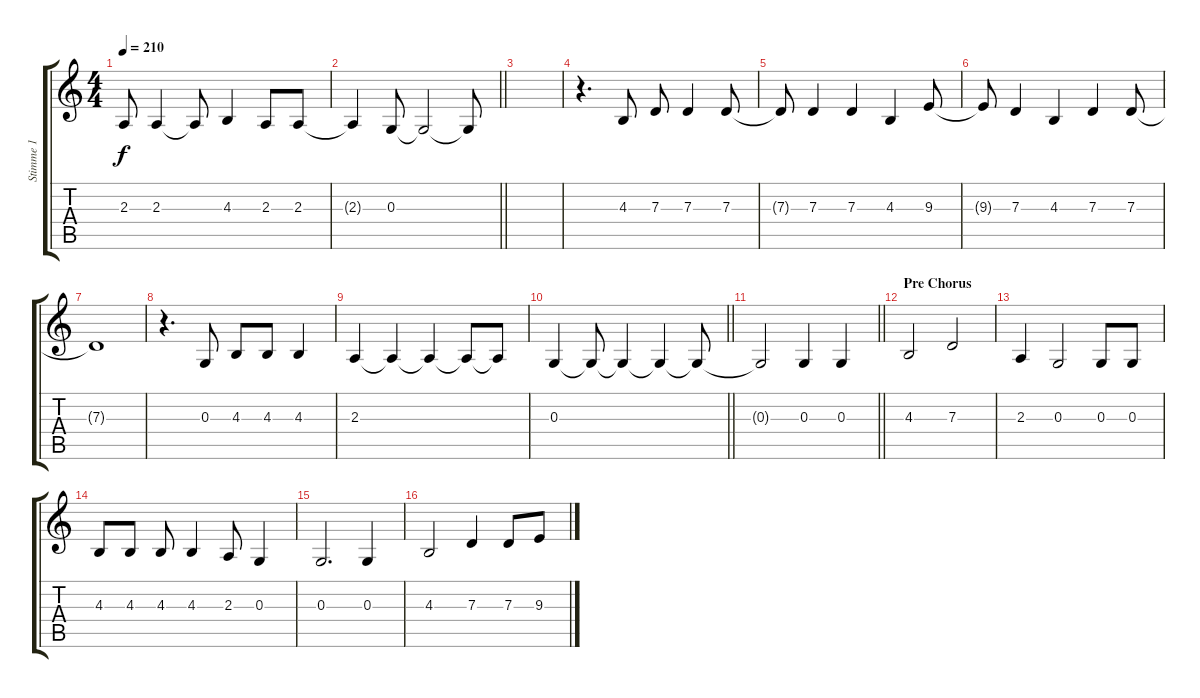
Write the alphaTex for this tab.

\track ("Stimme 1" "Stimme 1") {instrument englishhorn}
\staff {score tabs}
\tuning (E4 B3 G3 D3 A2 E2) {hide}
\ts (4 4)
\tempo 210
\clef g2
\ks c
2.3{t}.8{dy f} 2.3.4 2.3{t}.8 4.3.4 2.3.8 2.3.8 |
\barLineRight lightlight
2.3{t}.4 0.3.8 0.3{t}.2 0.3{t}.8 |
|
r.4{d} 4.3.8 7.3.8 7.3.4 7.3.8 |
7.3{t}.8 7.3.4 7.3.4 4.3.4 9.3.8 |
9.3{t}.8 7.3.4 4.3.4 7.3.4 7.3.8 |
7.3{t}.1 |
r.4{d} 0.3.8 4.3.8 4.3.8 4.3.4 |
2.3.4 2.3{t}.4 2.3{t}.4 2.3{t}.8 2.3{t}.8 |
\barLineRight lightlight
0.3.4 0.3{t}.8 0.3{t}.4 0.3{t}.4 0.3{t}.8 |
\barLineRight lightlight
0.3{t}.2 0.3.4 0.3.4 |
\section ("" "Pre Chorus")
4.3.2 7.3.2 |
2.3.4 0.3.2 0.3.8 0.3.8 |
4.3.8 4.3.8 4.3.8 4.3.4 2.3.8 0.3.4 |
0.3.2{d} 0.3.4 |
4.3.2 7.3.4 7.3.8 9.3.8
